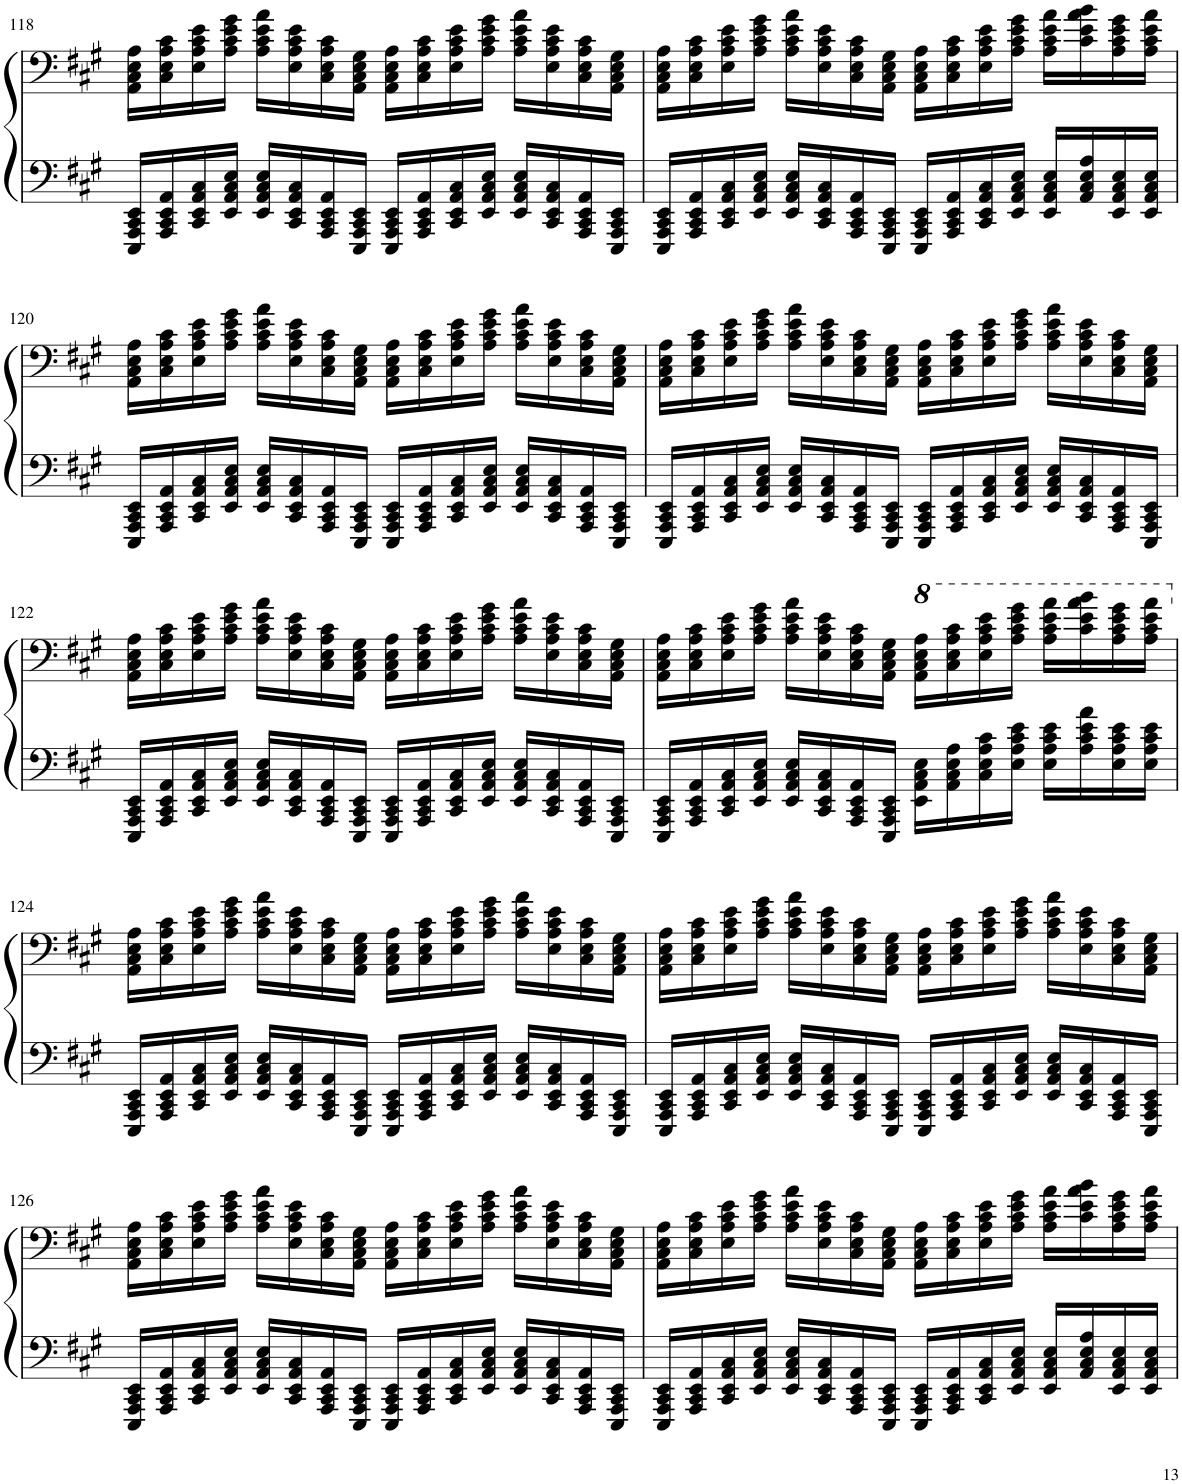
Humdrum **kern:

**kern	**kern
*part1	*part1
*staff2	*staff1
*I"Piano	*
*I'Pno.	*
!!LO:PB:g=z
*clefF4	*clefF4
*k[f#c#g#]	*k[f#c#g#]
*M4/4	*M4/4
=118	=118
16EEE/ 16AAA/ 16CC#/ 16EE/LL	16AA\ 16C#\ 16E\ 16A\LL
16AAA/ 16CC#/ 16EE/ 16AA/	16C#\ 16E\ 16A\ 16c#\
16CC#/ 16EE/ 16AA/ 16C#/	16E\ 16A\ 16c#\ 16e\
16EE/ 16AA/ 16C#/ 16E/JJ	16A\ 16c#\ 16e\ 16g#\JJ
16EE/ 16AA/ 16C#/ 16E/LL	16A\ 16c#\ 16e\ 16a\LL
16CC#/ 16EE/ 16AA/ 16C#/	16E\ 16A\ 16c#\ 16e\
16AAA/ 16CC#/ 16EE/ 16AA/	16C#\ 16E\ 16A\ 16c#\
16EEE/ 16AAA/ 16CC#/ 16EE/JJ	16AA\ 16C#\ 16E\ 16G#\JJ
16EEE/ 16AAA/ 16CC#/ 16EE/LL	16AA\ 16C#\ 16E\ 16A\LL
16AAA/ 16CC#/ 16EE/ 16AA/	16C#\ 16E\ 16A\ 16c#\
16CC#/ 16EE/ 16AA/ 16C#/	16E\ 16A\ 16c#\ 16e\
16EE/ 16AA/ 16C#/ 16E/JJ	16A\ 16c#\ 16e\ 16g#\JJ
16EE/ 16AA/ 16C#/ 16E/LL	16A\ 16c#\ 16e\ 16a\LL
16CC#/ 16EE/ 16AA/ 16C#/	16E\ 16A\ 16c#\ 16e\
16AAA/ 16CC#/ 16EE/ 16AA/	16C#\ 16E\ 16A\ 16c#\
16EEE/ 16AAA/ 16CC#/ 16EE/JJ	16AA\ 16C#\ 16E\ 16G#\JJ
=119	=119
16EEE/ 16AAA/ 16CC#/ 16EE/LL	16AA\ 16C#\ 16E\ 16A\LL
16AAA/ 16CC#/ 16EE/ 16AA/	16C#\ 16E\ 16A\ 16c#\
16CC#/ 16EE/ 16AA/ 16C#/	16E\ 16A\ 16c#\ 16e\
16EE/ 16AA/ 16C#/ 16E/JJ	16A\ 16c#\ 16e\ 16g#\JJ
16EE/ 16AA/ 16C#/ 16E/LL	16A\ 16c#\ 16e\ 16a\LL
16CC#/ 16EE/ 16AA/ 16C#/	16E\ 16A\ 16c#\ 16e\
16AAA/ 16CC#/ 16EE/ 16AA/	16C#\ 16E\ 16A\ 16c#\
16EEE/ 16AAA/ 16CC#/ 16EE/JJ	16AA\ 16C#\ 16E\ 16G#\JJ
16EEE/ 16AAA/ 16CC#/ 16EE/LL	16AA\ 16C#\ 16E\ 16A\LL
16AAA/ 16CC#/ 16EE/ 16AA/	16C#\ 16E\ 16A\ 16c#\
16CC#/ 16EE/ 16AA/ 16C#/	16E\ 16A\ 16c#\ 16e\
16EE/ 16AA/ 16C#/ 16E/JJ	16A\ 16c#\ 16e\ 16g#\JJ
16EE/ 16AA/ 16C#/ 16E/LL	16A\ 16c#\ 16e\ 16a\LL
16AA/ 16C#/ 16E/ 16A/	16c#\ 16e\ 16a\ 16b\
16EE/ 16AA/ 16C#/ 16E/	16A\ 16c#\ 16e\ 16g#\
16EE/ 16AA/ 16C#/ 16E/JJ	16A\ 16c#\ 16e\ 16a\JJ
!!LO:LB:g=z
=120	=120
16EEE/ 16AAA/ 16CC#/ 16EE/LL	16AA\ 16C#\ 16E\ 16A\LL
16AAA/ 16CC#/ 16EE/ 16AA/	16C#\ 16E\ 16A\ 16c#\
16CC#/ 16EE/ 16AA/ 16C#/	16E\ 16A\ 16c#\ 16e\
16EE/ 16AA/ 16C#/ 16E/JJ	16A\ 16c#\ 16e\ 16g#\JJ
16EE/ 16AA/ 16C#/ 16E/LL	16A\ 16c#\ 16e\ 16a\LL
16CC#/ 16EE/ 16AA/ 16C#/	16E\ 16A\ 16c#\ 16e\
16AAA/ 16CC#/ 16EE/ 16AA/	16C#\ 16E\ 16A\ 16c#\
16EEE/ 16AAA/ 16CC#/ 16EE/JJ	16AA\ 16C#\ 16E\ 16G#\JJ
16EEE/ 16AAA/ 16CC#/ 16EE/LL	16AA\ 16C#\ 16E\ 16A\LL
16AAA/ 16CC#/ 16EE/ 16AA/	16C#\ 16E\ 16A\ 16c#\
16CC#/ 16EE/ 16AA/ 16C#/	16E\ 16A\ 16c#\ 16e\
16EE/ 16AA/ 16C#/ 16E/JJ	16A\ 16c#\ 16e\ 16g#\JJ
16EE/ 16AA/ 16C#/ 16E/LL	16A\ 16c#\ 16e\ 16a\LL
16CC#/ 16EE/ 16AA/ 16C#/	16E\ 16A\ 16c#\ 16e\
16AAA/ 16CC#/ 16EE/ 16AA/	16C#\ 16E\ 16A\ 16c#\
16EEE/ 16AAA/ 16CC#/ 16EE/JJ	16AA\ 16C#\ 16E\ 16G#\JJ
=121	=121
16EEE/ 16AAA/ 16CC#/ 16EE/LL	16AA\ 16C#\ 16E\ 16A\LL
16AAA/ 16CC#/ 16EE/ 16AA/	16C#\ 16E\ 16A\ 16c#\
16CC#/ 16EE/ 16AA/ 16C#/	16E\ 16A\ 16c#\ 16e\
16EE/ 16AA/ 16C#/ 16E/JJ	16A\ 16c#\ 16e\ 16g#\JJ
16EE/ 16AA/ 16C#/ 16E/LL	16A\ 16c#\ 16e\ 16a\LL
16CC#/ 16EE/ 16AA/ 16C#/	16E\ 16A\ 16c#\ 16e\
16AAA/ 16CC#/ 16EE/ 16AA/	16C#\ 16E\ 16A\ 16c#\
16EEE/ 16AAA/ 16CC#/ 16EE/JJ	16AA\ 16C#\ 16E\ 16G#\JJ
16EEE/ 16AAA/ 16CC#/ 16EE/LL	16AA\ 16C#\ 16E\ 16A\LL
16AAA/ 16CC#/ 16EE/ 16AA/	16C#\ 16E\ 16A\ 16c#\
16CC#/ 16EE/ 16AA/ 16C#/	16E\ 16A\ 16c#\ 16e\
16EE/ 16AA/ 16C#/ 16E/JJ	16A\ 16c#\ 16e\ 16g#\JJ
16EE/ 16AA/ 16C#/ 16E/LL	16A\ 16c#\ 16e\ 16a\LL
16CC#/ 16EE/ 16AA/ 16C#/	16E\ 16A\ 16c#\ 16e\
16AAA/ 16CC#/ 16EE/ 16AA/	16C#\ 16E\ 16A\ 16c#\
16EEE/ 16AAA/ 16CC#/ 16EE/JJ	16AA\ 16C#\ 16E\ 16G#\JJ
!!LO:LB:g=z
=122	=122
16EEE/ 16AAA/ 16CC#/ 16EE/LL	16AA\ 16C#\ 16E\ 16A\LL
16AAA/ 16CC#/ 16EE/ 16AA/	16C#\ 16E\ 16A\ 16c#\
16CC#/ 16EE/ 16AA/ 16C#/	16E\ 16A\ 16c#\ 16e\
16EE/ 16AA/ 16C#/ 16E/JJ	16A\ 16c#\ 16e\ 16g#\JJ
16EE/ 16AA/ 16C#/ 16E/LL	16A\ 16c#\ 16e\ 16a\LL
16CC#/ 16EE/ 16AA/ 16C#/	16E\ 16A\ 16c#\ 16e\
16AAA/ 16CC#/ 16EE/ 16AA/	16C#\ 16E\ 16A\ 16c#\
16EEE/ 16AAA/ 16CC#/ 16EE/JJ	16AA\ 16C#\ 16E\ 16G#\JJ
16EEE/ 16AAA/ 16CC#/ 16EE/LL	16AA\ 16C#\ 16E\ 16A\LL
16AAA/ 16CC#/ 16EE/ 16AA/	16C#\ 16E\ 16A\ 16c#\
16CC#/ 16EE/ 16AA/ 16C#/	16E\ 16A\ 16c#\ 16e\
16EE/ 16AA/ 16C#/ 16E/JJ	16A\ 16c#\ 16e\ 16g#\JJ
16EE/ 16AA/ 16C#/ 16E/LL	16A\ 16c#\ 16e\ 16a\LL
16CC#/ 16EE/ 16AA/ 16C#/	16E\ 16A\ 16c#\ 16e\
16AAA/ 16CC#/ 16EE/ 16AA/	16C#\ 16E\ 16A\ 16c#\
16EEE/ 16AAA/ 16CC#/ 16EE/JJ	16AA\ 16C#\ 16E\ 16G#\JJ
=123	=123
16EEE/ 16AAA/ 16CC#/ 16EE/LL	16AA\ 16C#\ 16E\ 16A\LL
16AAA/ 16CC#/ 16EE/ 16AA/	16C#\ 16E\ 16A\ 16c#\
16CC#/ 16EE/ 16AA/ 16C#/	16E\ 16A\ 16c#\ 16e\
16EE/ 16AA/ 16C#/ 16E/JJ	16A\ 16c#\ 16e\ 16g#\JJ
16EE/ 16AA/ 16C#/ 16E/LL	16A\ 16c#\ 16e\ 16a\LL
16CC#/ 16EE/ 16AA/ 16C#/	16E\ 16A\ 16c#\ 16e\
16AAA/ 16CC#/ 16EE/ 16AA/	16C#\ 16E\ 16A\ 16c#\
16EEE/ 16AAA/ 16CC#/ 16EE/JJ	16AA\ 16C#\ 16E\ 16G#\JJ
*	*8va
16EE\ 16AA\ 16C#\ 16E\LL	16A\ 16c#\ 16e\ 16a\LL
16AA\ 16C#\ 16E\ 16A\	16c#\ 16e\ 16a\ 16cc#\
16C#\ 16E\ 16A\ 16c#\	16e\ 16a\ 16cc#\ 16ee\
16E\ 16A\ 16c#\ 16e\JJ	16a\ 16cc#\ 16ee\ 16gg#\JJ
16E\ 16A\ 16c#\ 16e\LL	16a\ 16cc#\ 16ee\ 16aa\LL
16A\ 16c#\ 16e\ 16a\	16cc#\ 16ee\ 16aa\ 16bb\
16E\ 16A\ 16c#\ 16e\	16a\ 16cc#\ 16ee\ 16gg#\
16E\ 16A\ 16c#\ 16e\JJ	16a\ 16cc#\ 16ee\ 16aa\JJ
!!LO:LB:g=z
=124	=124
*	*X8va
16EEE/ 16AAA/ 16CC#/ 16EE/LL	16AA\ 16C#\ 16E\ 16A\LL
16AAA/ 16CC#/ 16EE/ 16AA/	16C#\ 16E\ 16A\ 16c#\
16CC#/ 16EE/ 16AA/ 16C#/	16E\ 16A\ 16c#\ 16e\
16EE/ 16AA/ 16C#/ 16E/JJ	16A\ 16c#\ 16e\ 16g#\JJ
16EE/ 16AA/ 16C#/ 16E/LL	16A\ 16c#\ 16e\ 16a\LL
16CC#/ 16EE/ 16AA/ 16C#/	16E\ 16A\ 16c#\ 16e\
16AAA/ 16CC#/ 16EE/ 16AA/	16C#\ 16E\ 16A\ 16c#\
16EEE/ 16AAA/ 16CC#/ 16EE/JJ	16AA\ 16C#\ 16E\ 16G#\JJ
16EEE/ 16AAA/ 16CC#/ 16EE/LL	16AA\ 16C#\ 16E\ 16A\LL
16AAA/ 16CC#/ 16EE/ 16AA/	16C#\ 16E\ 16A\ 16c#\
16CC#/ 16EE/ 16AA/ 16C#/	16E\ 16A\ 16c#\ 16e\
16EE/ 16AA/ 16C#/ 16E/JJ	16A\ 16c#\ 16e\ 16g#\JJ
16EE/ 16AA/ 16C#/ 16E/LL	16A\ 16c#\ 16e\ 16a\LL
16CC#/ 16EE/ 16AA/ 16C#/	16E\ 16A\ 16c#\ 16e\
16AAA/ 16CC#/ 16EE/ 16AA/	16C#\ 16E\ 16A\ 16c#\
16EEE/ 16AAA/ 16CC#/ 16EE/JJ	16AA\ 16C#\ 16E\ 16G#\JJ
=125	=125
16EEE/ 16AAA/ 16CC#/ 16EE/LL	16AA\ 16C#\ 16E\ 16A\LL
16AAA/ 16CC#/ 16EE/ 16AA/	16C#\ 16E\ 16A\ 16c#\
16CC#/ 16EE/ 16AA/ 16C#/	16E\ 16A\ 16c#\ 16e\
16EE/ 16AA/ 16C#/ 16E/JJ	16A\ 16c#\ 16e\ 16g#\JJ
16EE/ 16AA/ 16C#/ 16E/LL	16A\ 16c#\ 16e\ 16a\LL
16CC#/ 16EE/ 16AA/ 16C#/	16E\ 16A\ 16c#\ 16e\
16AAA/ 16CC#/ 16EE/ 16AA/	16C#\ 16E\ 16A\ 16c#\
16EEE/ 16AAA/ 16CC#/ 16EE/JJ	16AA\ 16C#\ 16E\ 16G#\JJ
16EEE/ 16AAA/ 16CC#/ 16EE/LL	16AA\ 16C#\ 16E\ 16A\LL
16AAA/ 16CC#/ 16EE/ 16AA/	16C#\ 16E\ 16A\ 16c#\
16CC#/ 16EE/ 16AA/ 16C#/	16E\ 16A\ 16c#\ 16e\
16EE/ 16AA/ 16C#/ 16E/JJ	16A\ 16c#\ 16e\ 16g#\JJ
16EE/ 16AA/ 16C#/ 16E/LL	16A\ 16c#\ 16e\ 16a\LL
16CC#/ 16EE/ 16AA/ 16C#/	16E\ 16A\ 16c#\ 16e\
16AAA/ 16CC#/ 16EE/ 16AA/	16C#\ 16E\ 16A\ 16c#\
16EEE/ 16AAA/ 16CC#/ 16EE/JJ	16AA\ 16C#\ 16E\ 16G#\JJ
!!LO:LB:g=z
=126	=126
16EEE/ 16AAA/ 16CC#/ 16EE/LL	16AA\ 16C#\ 16E\ 16A\LL
16AAA/ 16CC#/ 16EE/ 16AA/	16C#\ 16E\ 16A\ 16c#\
16CC#/ 16EE/ 16AA/ 16C#/	16E\ 16A\ 16c#\ 16e\
16EE/ 16AA/ 16C#/ 16E/JJ	16A\ 16c#\ 16e\ 16g#\JJ
16EE/ 16AA/ 16C#/ 16E/LL	16A\ 16c#\ 16e\ 16a\LL
16CC#/ 16EE/ 16AA/ 16C#/	16E\ 16A\ 16c#\ 16e\
16AAA/ 16CC#/ 16EE/ 16AA/	16C#\ 16E\ 16A\ 16c#\
16EEE/ 16AAA/ 16CC#/ 16EE/JJ	16AA\ 16C#\ 16E\ 16G#\JJ
16EEE/ 16AAA/ 16CC#/ 16EE/LL	16AA\ 16C#\ 16E\ 16A\LL
16AAA/ 16CC#/ 16EE/ 16AA/	16C#\ 16E\ 16A\ 16c#\
16CC#/ 16EE/ 16AA/ 16C#/	16E\ 16A\ 16c#\ 16e\
16EE/ 16AA/ 16C#/ 16E/JJ	16A\ 16c#\ 16e\ 16g#\JJ
16EE/ 16AA/ 16C#/ 16E/LL	16A\ 16c#\ 16e\ 16a\LL
16CC#/ 16EE/ 16AA/ 16C#/	16E\ 16A\ 16c#\ 16e\
16AAA/ 16CC#/ 16EE/ 16AA/	16C#\ 16E\ 16A\ 16c#\
16EEE/ 16AAA/ 16CC#/ 16EE/JJ	16AA\ 16C#\ 16E\ 16G#\JJ
=127	=127
16EEE/ 16AAA/ 16CC#/ 16EE/LL	16AA\ 16C#\ 16E\ 16A\LL
16AAA/ 16CC#/ 16EE/ 16AA/	16C#\ 16E\ 16A\ 16c#\
16CC#/ 16EE/ 16AA/ 16C#/	16E\ 16A\ 16c#\ 16e\
16EE/ 16AA/ 16C#/ 16E/JJ	16A\ 16c#\ 16e\ 16g#\JJ
16EE/ 16AA/ 16C#/ 16E/LL	16A\ 16c#\ 16e\ 16a\LL
16CC#/ 16EE/ 16AA/ 16C#/	16E\ 16A\ 16c#\ 16e\
16AAA/ 16CC#/ 16EE/ 16AA/	16C#\ 16E\ 16A\ 16c#\
16EEE/ 16AAA/ 16CC#/ 16EE/JJ	16AA\ 16C#\ 16E\ 16G#\JJ
16EEE/ 16AAA/ 16CC#/ 16EE/LL	16AA\ 16C#\ 16E\ 16A\LL
16AAA/ 16CC#/ 16EE/ 16AA/	16C#\ 16E\ 16A\ 16c#\
16CC#/ 16EE/ 16AA/ 16C#/	16E\ 16A\ 16c#\ 16e\
16EE/ 16AA/ 16C#/ 16E/JJ	16A\ 16c#\ 16e\ 16g#\JJ
16EE/ 16AA/ 16C#/ 16E/LL	16A\ 16c#\ 16e\ 16a\LL
16AA/ 16C#/ 16E/ 16A/	16c#\ 16e\ 16a\ 16b\
16EE/ 16AA/ 16C#/ 16E/	16A\ 16c#\ 16e\ 16g#\
16EE/ 16AA/ 16C#/ 16E/JJ	16A\ 16c#\ 16e\ 16a\JJ
=	=
*-	*-
